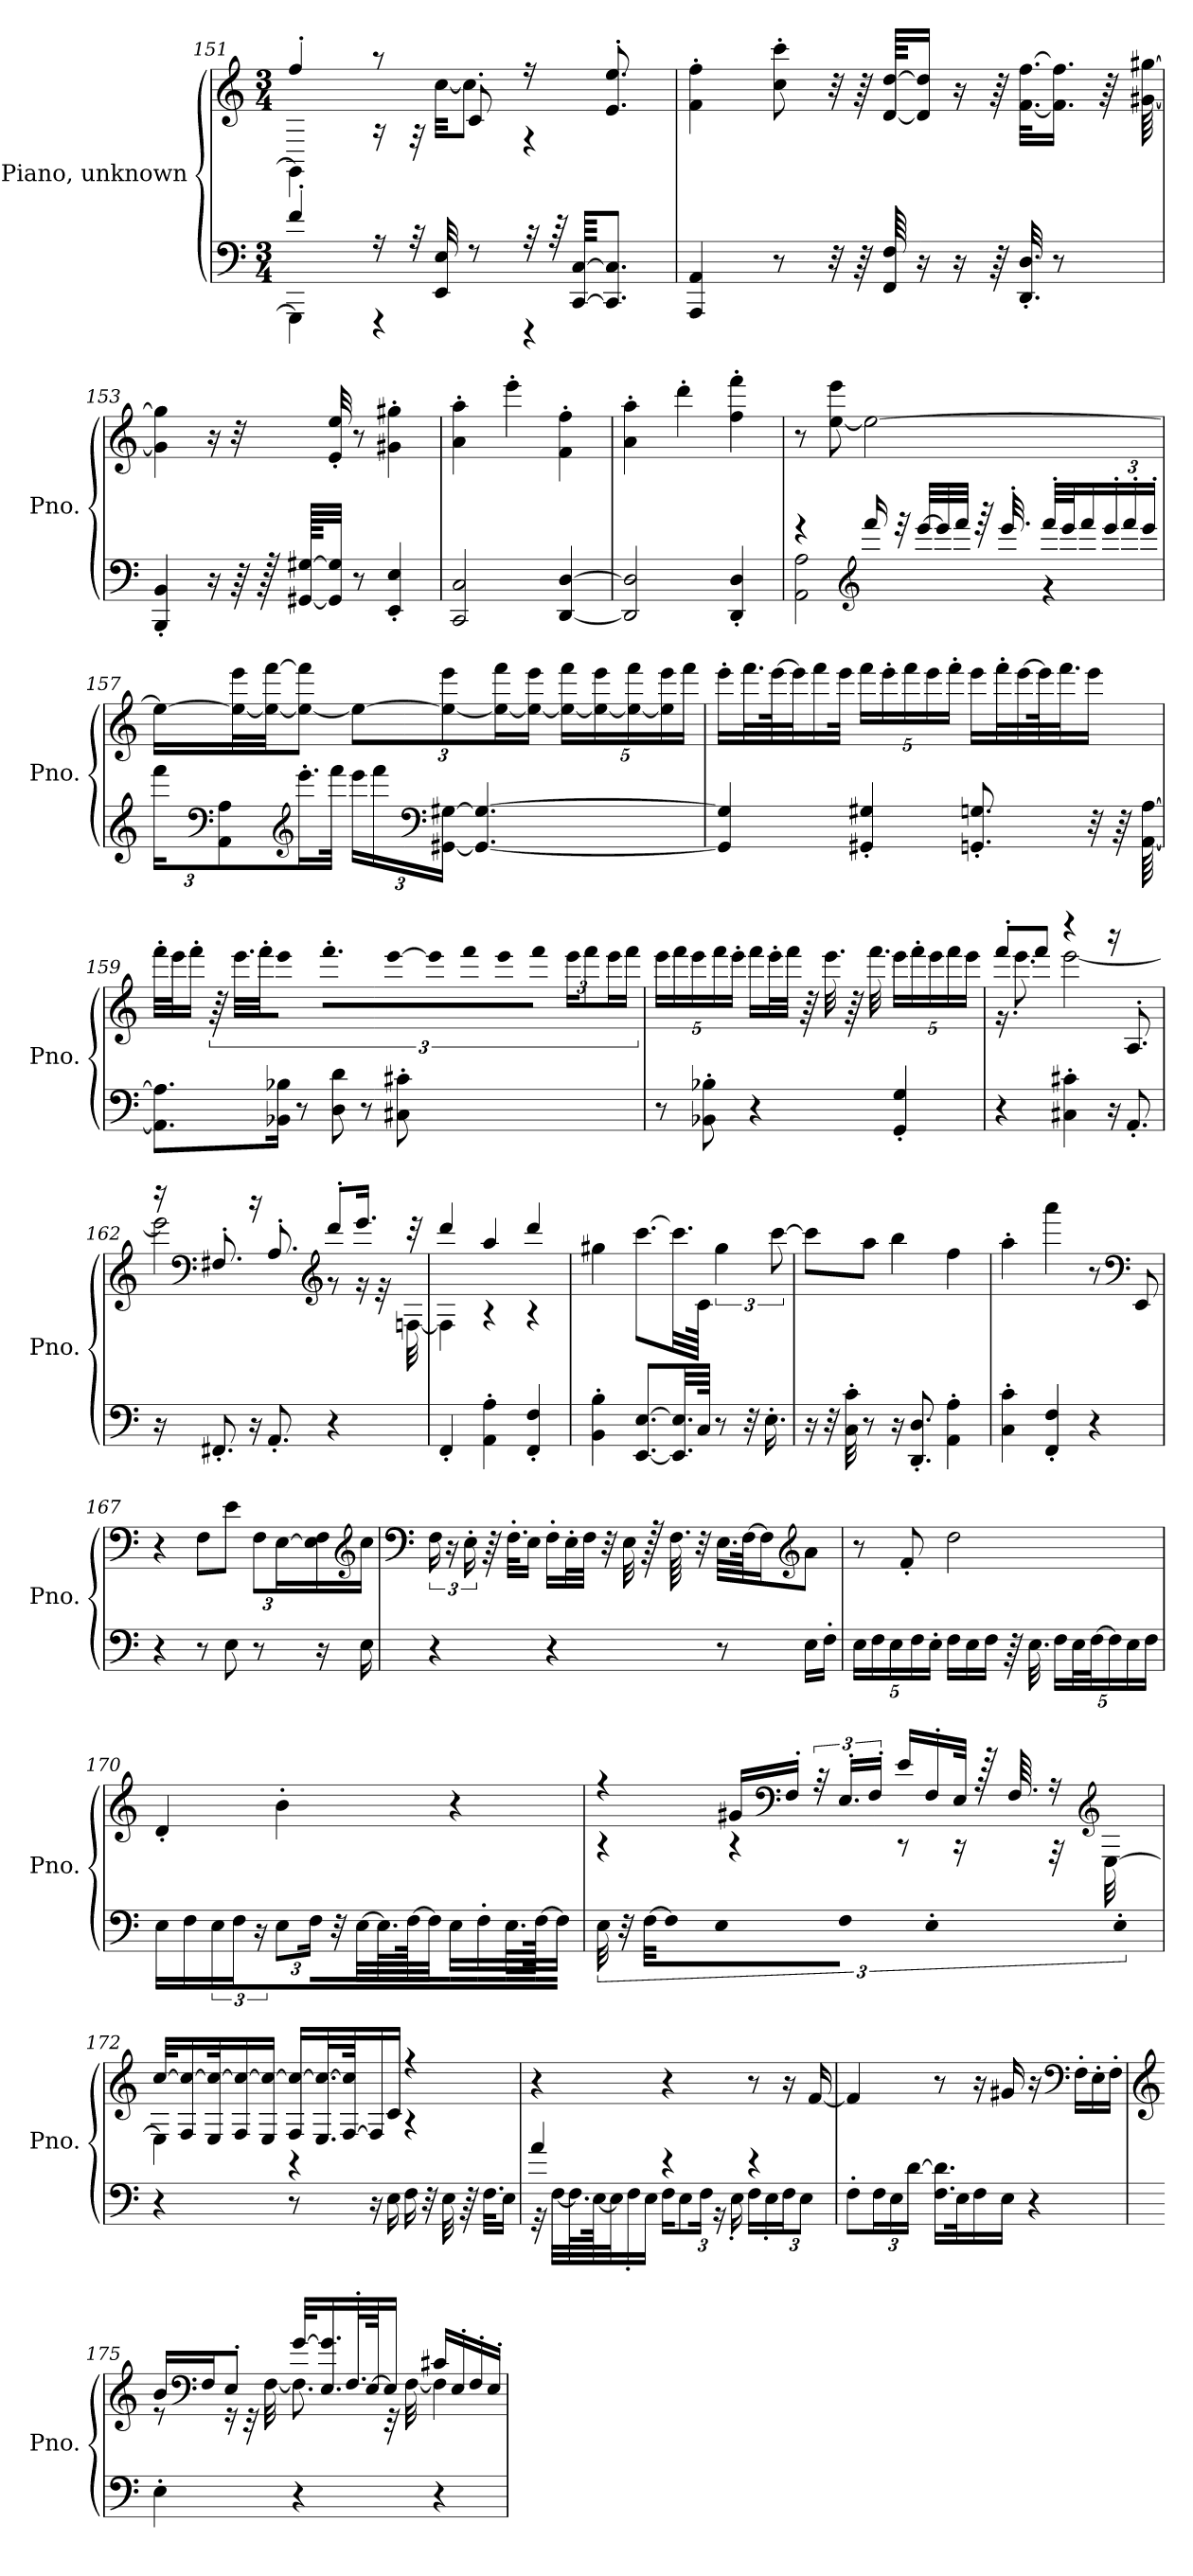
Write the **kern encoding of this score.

**kern	**kern
*part1	*part1
*staff2	*staff1
*I"Piano, unknown	*
*I'Pno.	*
!!LO:PB:g=z
*clefF4	*clefG2
*k[]	*k[]
*M3/4	*M3/4
=151	=151
*^	*^
4f'/	4GGG#\]	4ff'/	4GG#\]
16r	4r	8r	16r
32r	.	.	32r
32EE/ 32E/	.	.	[32cc\KKL
8r	.	8c'/	8cc\J]
32r	4r	16r	4r
64r	.	.	.
[64CC/ [64C/KKKL	.	.	.
8.CC/] 8.C/]J	.	8.e/' 8.ee/'	.
*v	*v	*	*
*	*v	*v
=152	=152
4AAA/ 4AA/	4f\' 4ff\'
8r	8cc\' 8ccc\'
32r	32r
64r	64r
64FF/ 64F/	[64d/ [64dd/KKLL
16r	16d/] 16dd/]JJ
16r	16r
64r	64r
32.DD/' 32.D/'	[32.f\ [32.ff\KLL
8r	16.f\] 16.ff\]JJ
.	64r
.	[64g#X\ [64gg#X\
=153	=153
4BBB/' 4BB/'	4g#\] 4gg#\]
16r	16r
64r	32r
128r	.
[128GG#X/ [128G#X/KKLLL	.
32GG#/] 32G#/]JJJ	32e/' 32ee/'
8r	8r
4EE/' 4E/'	4g#X\' 4gg#X\'
=154	=154
2CC/ 2C/	4a\' 4aa\'
.	4eee'\
[4DD/ [4D/	4f\' 4ff\'
!!LO:LB:g=z
=155	=155
2DD/] 2D/]	4a\' 4aa\'
.	4ddd'\
4DD/' 4D/'	4ff\' 4fff\'
=156	=156
*^	*
4r	2AA\ 2A\	8r
.	.	[8ee\ 8eee\
*clefG2	*	*
16fff/	.	2ee\_
32r	.	.
[32eee/LLL	.	.
32eee/]	.	.
32fff/JJJ	.	.
64r	.	.
32.eee'/	.	.
32fff'/LLL	4r	.
32eee/J	.	.
16fff/	.	.
*Xbrackettup	*	*
24eee'/	.	.
24fff'/	.	.
24eee'/JJ	.	.
*v	*v	*
!!LO:LB:g=z
=157	=157
24fff\KL	16ee\LL_
*clefF4	*
12AA\ 12A\	.
.	32ee\_ 32eee\L
.	32ee\_ [32fff\JJ
*clefG2	*
16.eee'\L	8ee\_ 8fff\]J
32fff\JJk	.
*	*Xbrackettup
24eee\LL	12ee\L_
24fff\	.
*clefF4	*
[24GG#X\ [24G#X\JJ	12ee\_ 12eee\
4.GG#/_ 4.G#/_	.
.	24ee\_ 24fff\L
.	24ee\_ 24eee\JJ
.	20ee\_ 20fff\LL
.	20ee\_ 20eee\
.	20ee\_ 20fff\
.	20ee\] 20eee\
.	20fff\JJ
!!LO:LB:g=z
=158	=158
4GG#/] 4G#/]	16eee'\LL
.	32.fff\L
.	[64eee\K
.	32eee\J]
.	16fff\
.	32eee\JJk
4GG#X/' 4G#X/'	20fff\LL
.	20eee'\
.	20fff\
.	20eee\
.	20fff'\JJ
8.GGn/' 8.Gn/'	16eee\LL
.	32fff'\L
.	[32eee\
.	64eee\K]
.	32.fff\J
32r	16eee\JJ
64r	.
[64AA\ [64A\	.
!!LO:LB:g=z
=159	=159
8.AA\] 8.A\]L	32fff'\LLL
.	32eee\J
.	16fff'\JJ
*	*brackettup
.	96r
.	48.eee\LLL
.	48fff'\J
16BB-X\ 16B-X\Jk	16eee\JJ
8r	32.fff'\LLL
.	[64eee\K
.	32eee\]
.	32fff\J
8D\ 8d\	16eee\
.	16fff\JJ
*	*Xbrackettup
8r	24eee\KL
.	12fff\
8C#X\' 8c#X\'	16eee\L
.	16fff\JJ
=160	=160
8r	20eee\LL
.	20fff\
.	20eee\
8BB-X\' 8B-X\'	.
.	20fff\
.	20eee'\JJ
4r	16fff\LL
.	32eee'\L
.	32fff\JJJ
.	64r
.	32.eee\
.	64r
.	32.fff\
4GG/' 4G/'	20eee\LL
.	20fff'\
.	20eee\
.	20fff\
.	20eee\JJ
!!LO:LB:g=z
=161	=161
*	*^
4r	8fff'/L	16r
.	.	8.eee'\
.	8fff/J	.
4C#X\' 4c#X\'	4r	[2eee\
16r	16r	.
8.AA'/	8.A'/	.
=162	=162	=162
16r	16r	2eee\]
*	*clefF4	*
8.FF#X'/	8.F#X'/	.
16r	16r	.
8.AA'/	8.A'/	.
*	*clefG2	*
4r	8ddd'/L	8r
.	16.eee/Jk	16r
.	.	32r
.	32r	[32Fn\
=163	=163	=163
4FF'/	4ddd/	4F\]
4AA\' 4A\'	4aa/	4r
4FF/' 4F/'	4ddd/	4r
*	*v	*v
=164	=164
4BB\' 4B\'	4gg#X\
[8.EE/ [8.E/L	[8.ccc\L
32.EE/] 32.E/]LL	32.ccc\LL]
64C/JJJk	64c\JJJk
*	*brackettup
8r	6gg#\
32r	.
16.E'\	.
.	[12ccc\
!!LO:PB:g=z
=165	=165
16r	8ccc\L]
32r	.
32C\' 32c\'	.
8r	8aa\J
16r	4bb\
8.DD/' 8.D/'	.
4AA\' 4A\'	4ff\
=166	=166
4C\' 4c\'	4aa'\
4FF/' 4F/'	4aaa\
4r	8r
*	*clefF4
.	8EE/
=167	=167
4r	4r
8r	8F\L
8E\	8e\J
*	*Xbrackettup
8r	12F\L
.	[24E\L
16r	16E\] 16F\
*	*clefG2
16E\	16cc\JJ
!!LO:LB:g=z
=168	=168
*	*clefF4
*	*brackettup
4r	24F\
.	24r
.	24E'\
.	64r
.	32.F'\KLL
.	16E\JJ
4r	16F'\LL
.	32E'\L
.	32F\JJJ
.	32r
.	32E\
.	128r
.	64.F\
.	32r
8r	32.E\LLL
.	[64F\JK
.	16F\J]
*	*clefG2
16E\LL	8a\J
16F'\JJ	.
=169	=169
20E\LL	8r
20F\	.
20E\	.
.	8f'/
20F\	.
20E'\JJ	.
16F\LL	2dd\
16E\	.
16F\JJ	.
64r	.
32.E\	.
20F\LL	.
40E\L	.
[40F\J	.
20F\]	.
20E\	.
20F\JJ	.
!!LO:LB:g=z
=170	=170
16E\LL	4d'/
16F\	.
*brackettup	*
24E\	.
24F\JJ	.
24r	.
*Xbrackettup	*
12E\L	4b'\
24F\Jk	.
32r	.
[32E\LLL	.
64.E\L]	.
[128F\JK	.
32F\JJJ]	.
16E\LL	4r
16F'\	.
32.E\L	.
[64F\JK	.
16F\JJ]	.
=171	=171
*brackettup	*
*	*^
48E\	4r	4r
48r	.	.
[48F\KLL	.	.
16F\]	.	.
16E\	.	.
16F\JJ	.	.
4E'\	16g#X/LL	4r
*	*clefF4	*
.	16F'/JJ	.
.	48r	.
.	24.E'/LL	.
.	24F'/JJ	.
4E'\	16e/LL	8r
.	16F'/	.
.	32E/JJk	16r
.	128r	.
.	64.F/	.
.	16r	32r
*	*clefG2	*
.	.	[32E\
!!LO:LB:g=z	!!
=172	=172	=172
4r	[32cc/KLL	4E\]
.	16F/ 16cc/_	.
.	32E/ 32cc/_K	.
.	16F/ 16cc/_	.
.	16E/ 16cc/_JJ	.
8r	16F/ 16cc/_LL	4r
.	32.E/ 32.cc/_L	.
.	[64F/ 64cc/]JK	.
16r	16F/]	.
16E\	16c/JJ	.
16F\	4r	4r
32r	.	.
32E\	.	.
64r	.	.
32.F\KLL	.	.
16E\JJ	.	.
*	*v	*v
=173	=173
*^	*
4a/	32r	4r
.	[32F\LLL	.
.	64.F\L]	.
.	[128E\JK	.
.	32E\J]	.
.	16F'\	.
.	16E\JJ	.
*	*Xbrackettup	*
4r	24F\KL	4r
.	12E\	.
*	*brackettup	*
.	24F\Jk	.
.	24r	.
.	24E'\	.
4r	16F\LL	8r
.	16E'\	.
*	*Xbrackettup	*
.	24F\J	16r
.	12E\J	.
.	.	[16f/
*v	*v	*
!!LO:LB:g=z
=174	=174
8F'\L	4f/]
24F\L	.
24E\	.
[24d\JJ	.
16.F\ 16.d\]LL	8r
32E\K	.
16F\	16r
16E\JJ	16g#X/
4r	16r
*	*clefF4
.	16F'\LL
.	16E'\
.	16F'\JJ
=175	=175
*	*clefG2
*	*^
4E'\	16b/LL	8r
*	*clefF4	*
.	16F/J	.
.	8E'/J	16r
.	.	32r
.	.	[32F\
4r	[32g/KLL	8.F\]
.	16.E/ 16.g/]	.
.	32.F'/L	.
.	[64E/JK	.
.	16E/JJ]	32r
.	.	[32F\
4r	16c#X/LL	4F\]
.	16E'/	.
.	16F'/	.
.	16E'/JJ	.
*	*v	*v
=	=
*-	*-
